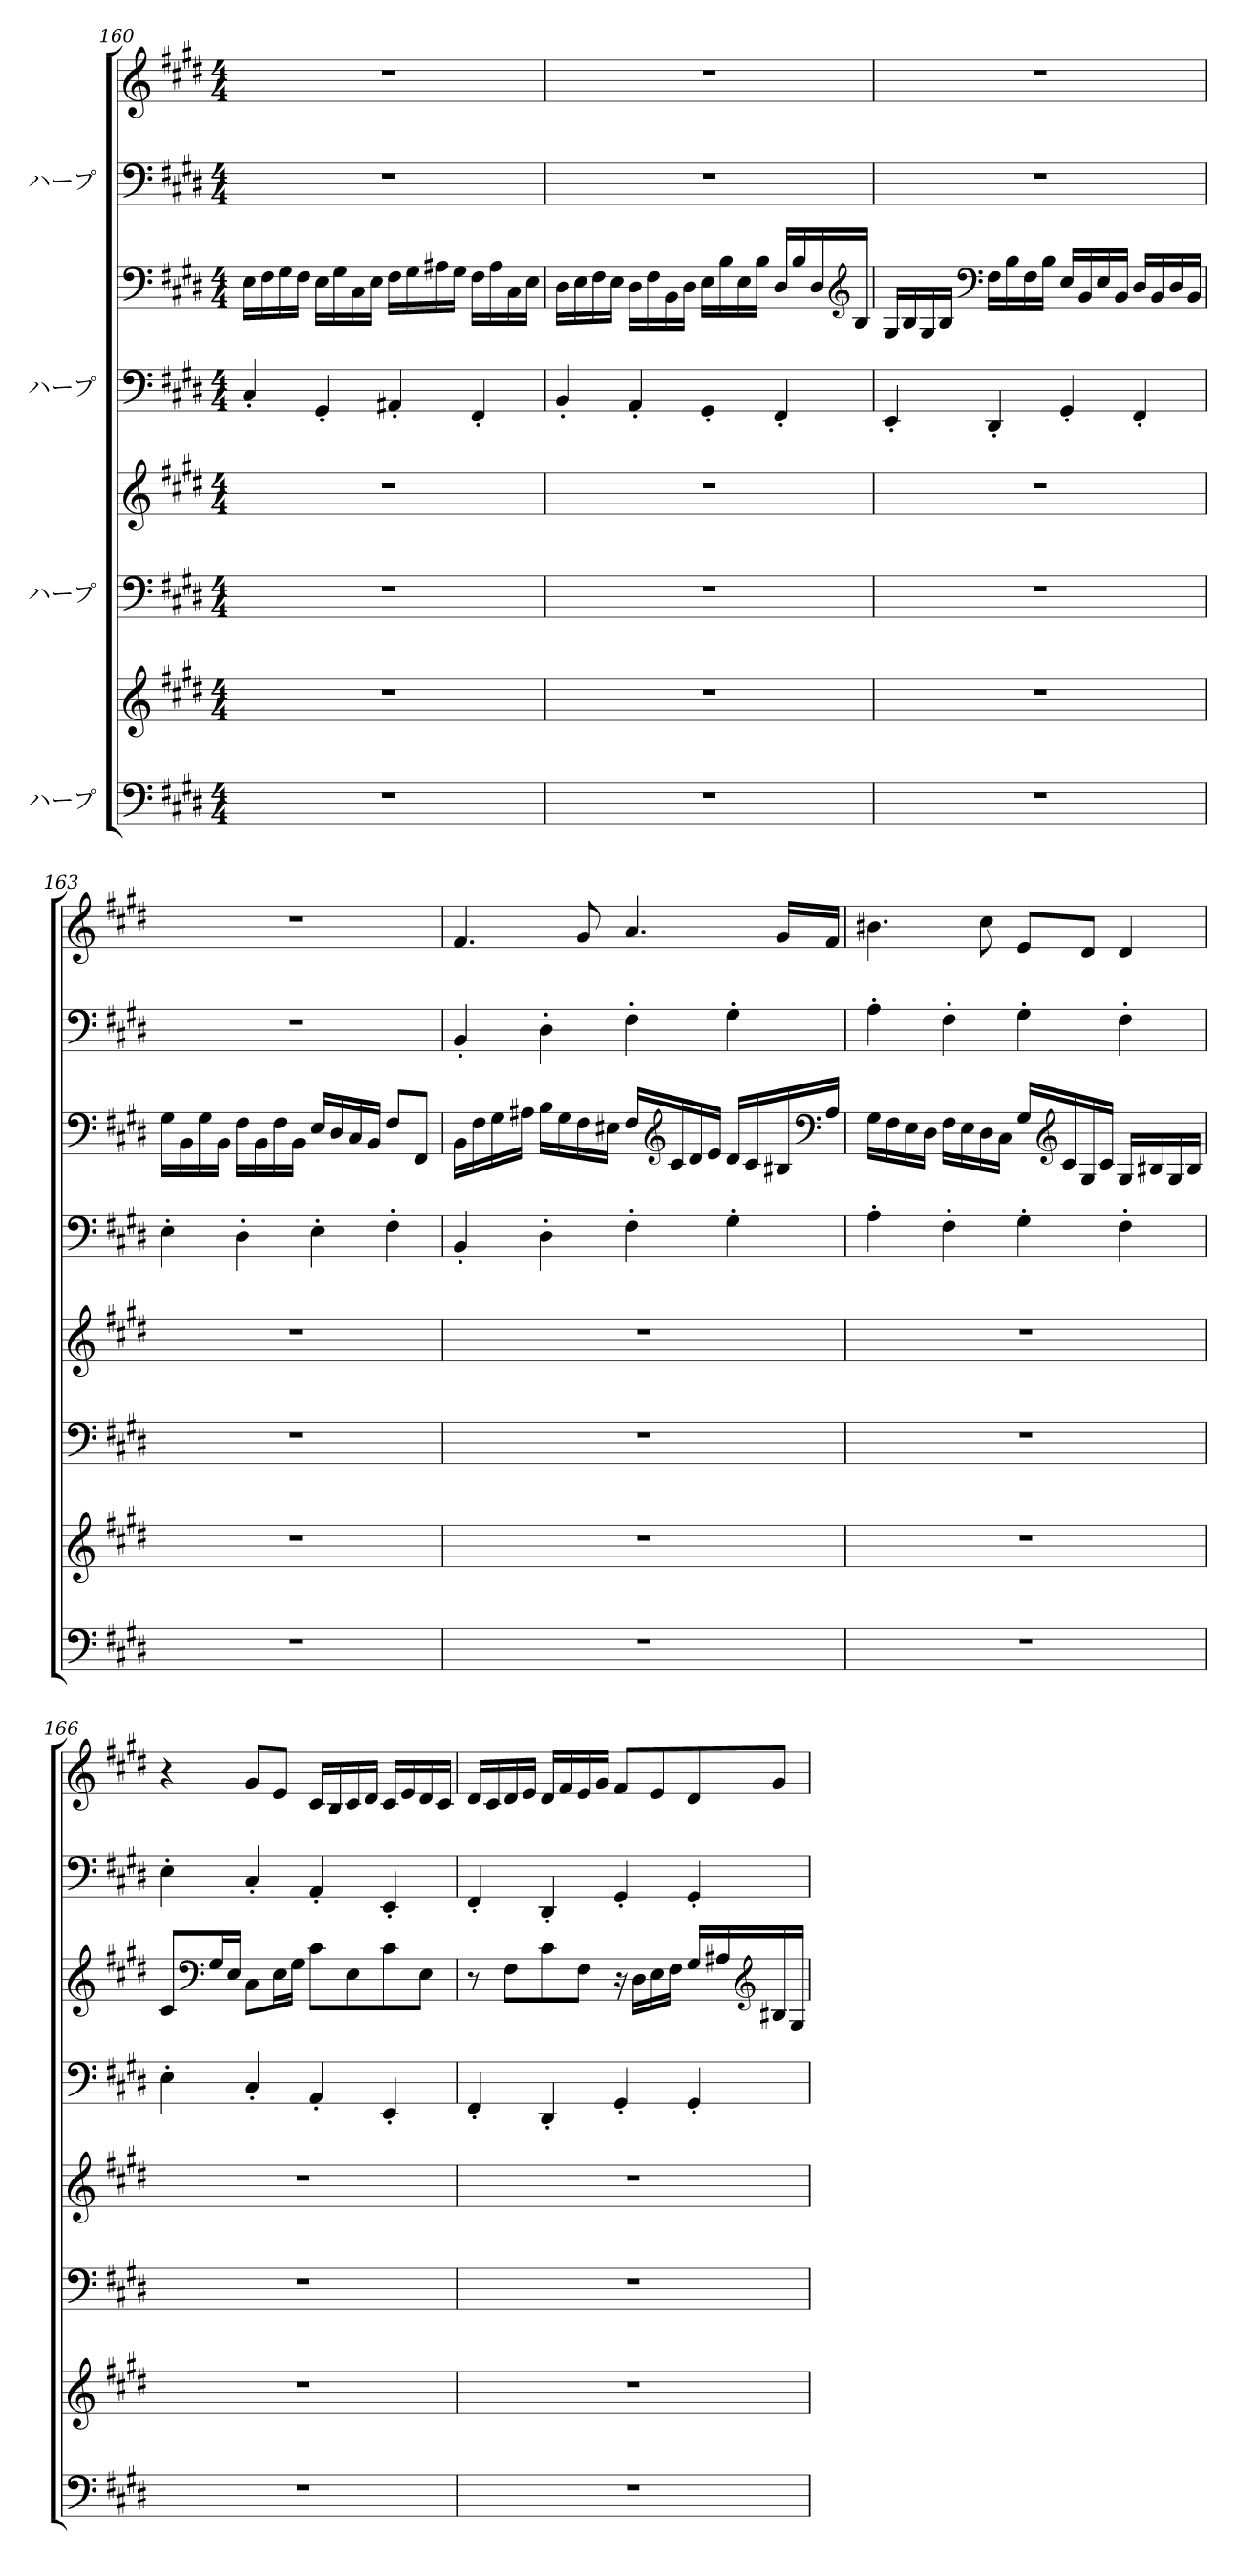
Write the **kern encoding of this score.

**kern	**kern	**kern	**kern	**kern	**kern	**kern	**kern
*part4	*part4	*part3	*part3	*part2	*part2	*part1	*part1
*staff8	*staff7	*staff6	*staff5	*staff4	*staff3	*staff2	*staff1
*I"ハープ	*	*I"ハープ	*	*I"ハープ	*	*I"ハープ	*
!!LO:PB:g=z
*clefF4	*clefG2	*clefF4	*clefG2	*clefF4	*clefF4	*clefF4	*clefG2
*k[f#c#g#d#]	*k[f#c#g#d#]	*k[f#c#g#d#]	*k[f#c#g#d#]	*k[f#c#g#d#]	*k[f#c#g#d#]	*k[f#c#g#d#]	*k[f#c#g#d#]
*M4/4	*M4/4	*M4/4	*M4/4	*M4/4	*M4/4	*M4/4	*M4/4
=160	=160	=160	=160	=160	=160	=160	=160
1r	1r	1r	1r	4C#'/	16E\LL	1r	1r
.	.	.	.	.	16F#\	.	.
.	.	.	.	.	16G#\	.	.
.	.	.	.	.	16F#\JJ	.	.
.	.	.	.	4GG#'/	16E\LL	.	.
.	.	.	.	.	16G#\	.	.
.	.	.	.	.	16C#\	.	.
.	.	.	.	.	16E\JJ	.	.
.	.	.	.	4AA#X'/	16F#\LL	.	.
.	.	.	.	.	16G#\	.	.
.	.	.	.	.	16A#X\	.	.
.	.	.	.	.	16G#\JJ	.	.
.	.	.	.	4FF#'/	16F#\LL	.	.
.	.	.	.	.	16A#\	.	.
.	.	.	.	.	16C#\	.	.
.	.	.	.	.	16E\JJ	.	.
=161	=161	=161	=161	=161	=161	=161	=161
1r	1r	1r	1r	4BB'/	16D#\LL	1r	1r
.	.	.	.	.	16E\	.	.
.	.	.	.	.	16F#\	.	.
.	.	.	.	.	16E\JJ	.	.
.	.	.	.	4AA'/	16D#\LL	.	.
.	.	.	.	.	16F#\	.	.
.	.	.	.	.	16BB\	.	.
.	.	.	.	.	16D#\JJ	.	.
.	.	.	.	4GG#'/	16E\LL	.	.
.	.	.	.	.	16B\	.	.
.	.	.	.	.	16E\	.	.
.	.	.	.	.	16B\JJ	.	.
.	.	.	.	4FF#'/	16D#/LL	.	.
.	.	.	.	.	16B/	.	.
.	.	.	.	.	16D#/	.	.
*	*	*	*	*	*clefG2	*	*
.	.	.	.	.	16B/JJ	.	.
!!LO:PB:g=z
=162	=162	=162	=162	=162	=162	=162	=162
1r	1r	1r	1r	4EE'/	16G#/LL	1r	1r
.	.	.	.	.	16B/	.	.
.	.	.	.	.	16G#/	.	.
.	.	.	.	.	16B/JJ	.	.
*	*	*	*	*	*clefF4	*	*
.	.	.	.	4DD#'/	16F#\LL	.	.
.	.	.	.	.	16B\	.	.
.	.	.	.	.	16F#\	.	.
.	.	.	.	.	16B\JJ	.	.
.	.	.	.	4GG#'/	16E/LL	.	.
.	.	.	.	.	16BB/	.	.
.	.	.	.	.	16E/	.	.
.	.	.	.	.	16BB/JJ	.	.
.	.	.	.	4FF#'/	16D#/LL	.	.
.	.	.	.	.	16BB/	.	.
.	.	.	.	.	16D#/	.	.
.	.	.	.	.	16BB/JJ	.	.
=163	=163	=163	=163	=163	=163	=163	=163
1r	1r	1r	1r	4E'\	16G#\LL	1r	1r
.	.	.	.	.	16BB\	.	.
.	.	.	.	.	16G#\	.	.
.	.	.	.	.	16BB\JJ	.	.
.	.	.	.	4D#'\	16F#\LL	.	.
.	.	.	.	.	16BB\	.	.
.	.	.	.	.	16F#\	.	.
.	.	.	.	.	16BB\JJ	.	.
.	.	.	.	4E'\	16E/LL	.	.
.	.	.	.	.	16D#/	.	.
.	.	.	.	.	16C#/	.	.
.	.	.	.	.	16BB/JJ	.	.
.	.	.	.	4F#'\	8F#/L	.	.
.	.	.	.	.	8FF#/J	.	.
!!LO:PB:g=z
=164	=164	=164	=164	=164	=164	=164	=164
1r	1r	1r	1r	4BB'/	16BB\LL	4BB'/	4.f#/
.	.	.	.	.	16F#\	.	.
.	.	.	.	.	16G#\	.	.
.	.	.	.	.	16A#X\JJ	.	.
.	.	.	.	4D#'\	16B\LL	4D#'\	.
.	.	.	.	.	16G#\	.	.
.	.	.	.	.	16F#\	.	8g#/
.	.	.	.	.	16E#X\JJ	.	.
.	.	.	.	4F#'\	16F#/LL	4F#'\	4.a/
*	*	*	*	*	*clefG2	*	*
.	.	.	.	.	16c#/	.	.
.	.	.	.	.	16d#/	.	.
.	.	.	.	.	16e/JJ	.	.
.	.	.	.	4G#'\	16d#/LL	4G#'\	.
.	.	.	.	.	16c#/	.	.
.	.	.	.	.	16B#X/	.	16g#/LL
*	*	*	*	*	*clefF4	*	*
.	.	.	.	.	16A#/JJ	.	16f#/JJ
=165	=165	=165	=165	=165	=165	=165	=165
1r	1r	1r	1r	4A'\	16G#\LL	4A'\	4.b#X\
.	.	.	.	.	16F#\	.	.
.	.	.	.	.	16E\	.	.
.	.	.	.	.	16D#\JJ	.	.
.	.	.	.	4F#'\	16F#\LL	4F#'\	.
.	.	.	.	.	16E\	.	.
.	.	.	.	.	16D#\	.	8cc#\
.	.	.	.	.	16C#\JJ	.	.
.	.	.	.	4G#'\	16G#/LL	4G#'\	8e/L
*	*	*	*	*	*clefG2	*	*
.	.	.	.	.	16c#/	.	.
.	.	.	.	.	16G#/	.	8d#/J
.	.	.	.	.	16c#/JJ	.	.
.	.	.	.	4F#'\	16G#/LL	4F#'\	4d#/
.	.	.	.	.	16B#X/	.	.
.	.	.	.	.	16G#/	.	.
.	.	.	.	.	16B#/JJ	.	.
!!LO:PB:g=z
=166	=166	=166	=166	=166	=166	=166	=166
1r	1r	1r	1r	4E'\	8c#/L	4E'\	4r
*	*	*	*	*	*clefF4	*	*
.	.	.	.	.	16G#/L	.	.
.	.	.	.	.	16E/JJ	.	.
.	.	.	.	4C#'/	8C#\L	4C#'/	8g#/L
.	.	.	.	.	16E\L	.	8e/J
.	.	.	.	.	16G#\JJ	.	.
.	.	.	.	4AA'/	8c#\L	4AA'/	16c#/LL
.	.	.	.	.	.	.	16B/
.	.	.	.	.	8E\	.	16c#/
.	.	.	.	.	.	.	16d#/JJ
.	.	.	.	4EE'/	8c#\	4EE'/	16c#/LL
.	.	.	.	.	.	.	16e/
.	.	.	.	.	8E\J	.	16d#/
.	.	.	.	.	.	.	16c#/JJ
=167	=167	=167	=167	=167	=167	=167	=167
1r	1r	1r	1r	4FF#'/	8r	4FF#'/	16d#/LL
.	.	.	.	.	.	.	16c#/
.	.	.	.	.	8F#\L	.	16d#/
.	.	.	.	.	.	.	16e/JJ
.	.	.	.	4DD#'/	8c#\	4DD#'/	16d#/LL
.	.	.	.	.	.	.	16f#/
.	.	.	.	.	8F#\J	.	16e/
.	.	.	.	.	.	.	16g#/JJ
.	.	.	.	4GG#'/	16r	4GG#'/	8f#/L
.	.	.	.	.	16D#\LL	.	.
.	.	.	.	.	16E\	.	8e/
.	.	.	.	.	16F#\JJ	.	.
.	.	.	.	4GG#'/	16G#/LL	4GG#'/	8d#/
.	.	.	.	.	16A#X/	.	.
*	*	*	*	*	*clefG2	*	*
.	.	.	.	.	16B#X/	.	8g#/J
.	.	.	.	.	16G#/JJ	.	.
=	=	=	=	=	=	=	=
*-	*-	*-	*-	*-	*-	*-	*-
